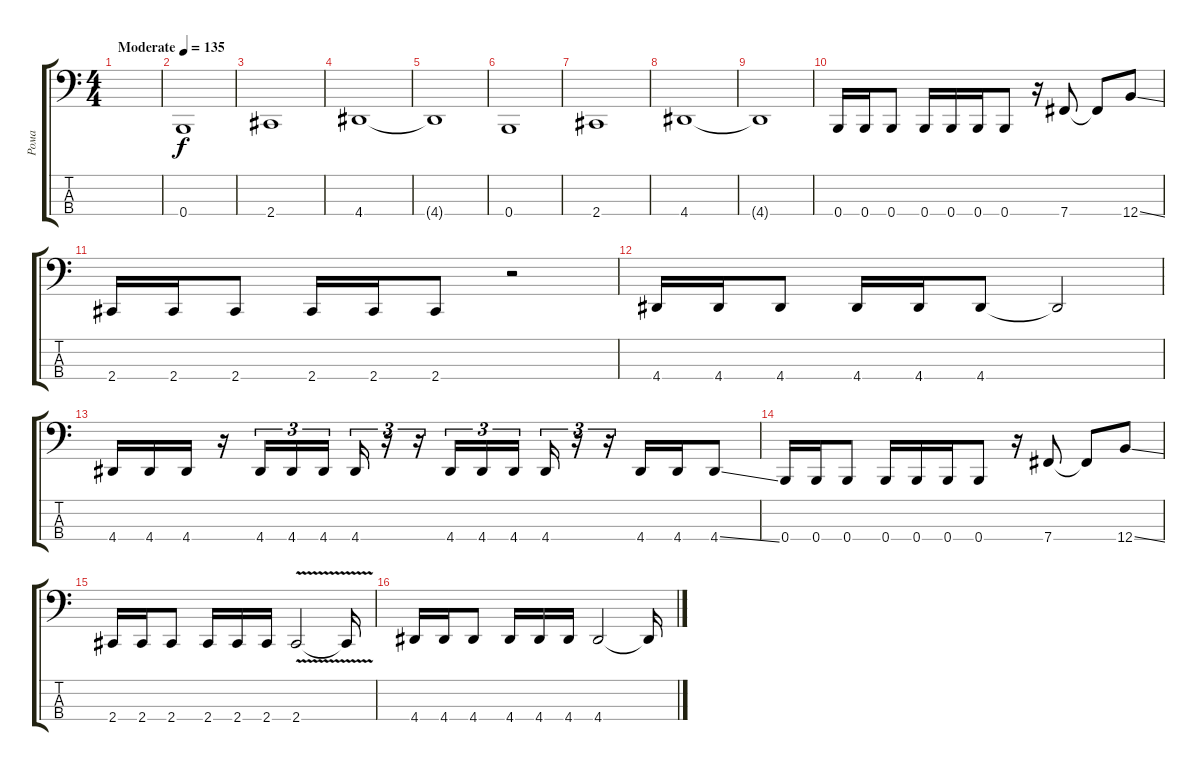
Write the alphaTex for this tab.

\track ("Рома" "Рома") {instrument electricbassfinger}
\staff {score tabs}
\tuning (E2 B1 Gb1 B0) {hide}
\ts (4 4)
\tempo (135 "Moderate")
\clef f4
\ks c
|
0.4.1 |
2.4.1 |
4.4.1 |
4.4{t}.1 |
0.4.1 |
2.4.1 |
4.4.1 |
4.4{t}.1 |
0.4.16 0.4.16 0.4.8 0.4.16 0.4.16 0.4.16 0.4.8 r.16 7.4.8 7.4{t}.8 12.4{ss}.8 |
2.4.16 2.4.16 2.4.8 2.4.16 2.4.16 2.4.8 r.2 |
4.4.16 4.4.16 4.4.8 4.4.16 4.4.16 4.4.8 4.4{t}.2 |
4.4.16 4.4.16 4.4.16 r.16 4.4.16{tu (3 2)} 4.4.16{tu (3 2)} 4.4.16{tu (3 2) beam splitsecondary} 4.4.16{tu (3 2)} r.16{tu (3 2)} r.16{tu (3 2)} 4.4.16{tu (3 2)} 4.4.16{tu (3 2)} 4.4.16{tu (3 2) beam splitsecondary} 4.4.16{tu (3 2)} r.16{tu (3 2)} r.16{tu (3 2)} 4.4.16 4.4.16 4.4{ss}.8 |
0.4.16 0.4.16 0.4.8 0.4.16 0.4.16 0.4.16 0.4.8 r.16 7.4.8 7.4{t}.8 12.4{ss}.8 |
2.4.16 2.4.16 2.4.8 2.4.16 2.4.16 2.4.16 2.4{v}.2 2.4{t}.16 |
4.4.16 4.4.16 4.4.8 4.4.16 4.4.16 4.4.16 4.4.2 4.4{t}.16
